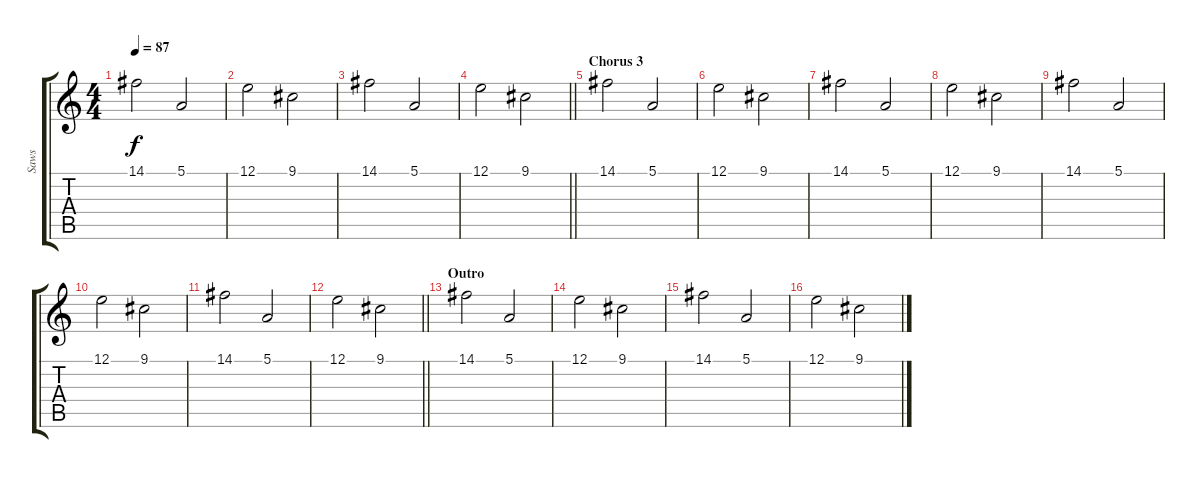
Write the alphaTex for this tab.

\track ("Saws" "Saws") {instrument cello}
\staff {score tabs}
\tuning (E4 B3 G3 D3 A2 E2) {hide}
\ts (4 4)
\tempo 87
\clef g2
\ks c
14.1.2{dy f} 5.1.2 |
12.1.2 9.1.2 |
14.1.2 5.1.2 |
\barLineRight lightlight
12.1.2 9.1.2 |
\section ("" "Chorus 3")
14.1.2 5.1.2 |
12.1.2 9.1.2 |
14.1.2 5.1.2 |
12.1.2 9.1.2 |
14.1.2 5.1.2 |
12.1.2 9.1.2 |
14.1.2 5.1.2 |
\barLineRight lightlight
12.1.2 9.1.2 |
\section ("" "Outro")
14.1.2 5.1.2 |
12.1.2 9.1.2 |
14.1.2 5.1.2 |
12.1.2 9.1.2
